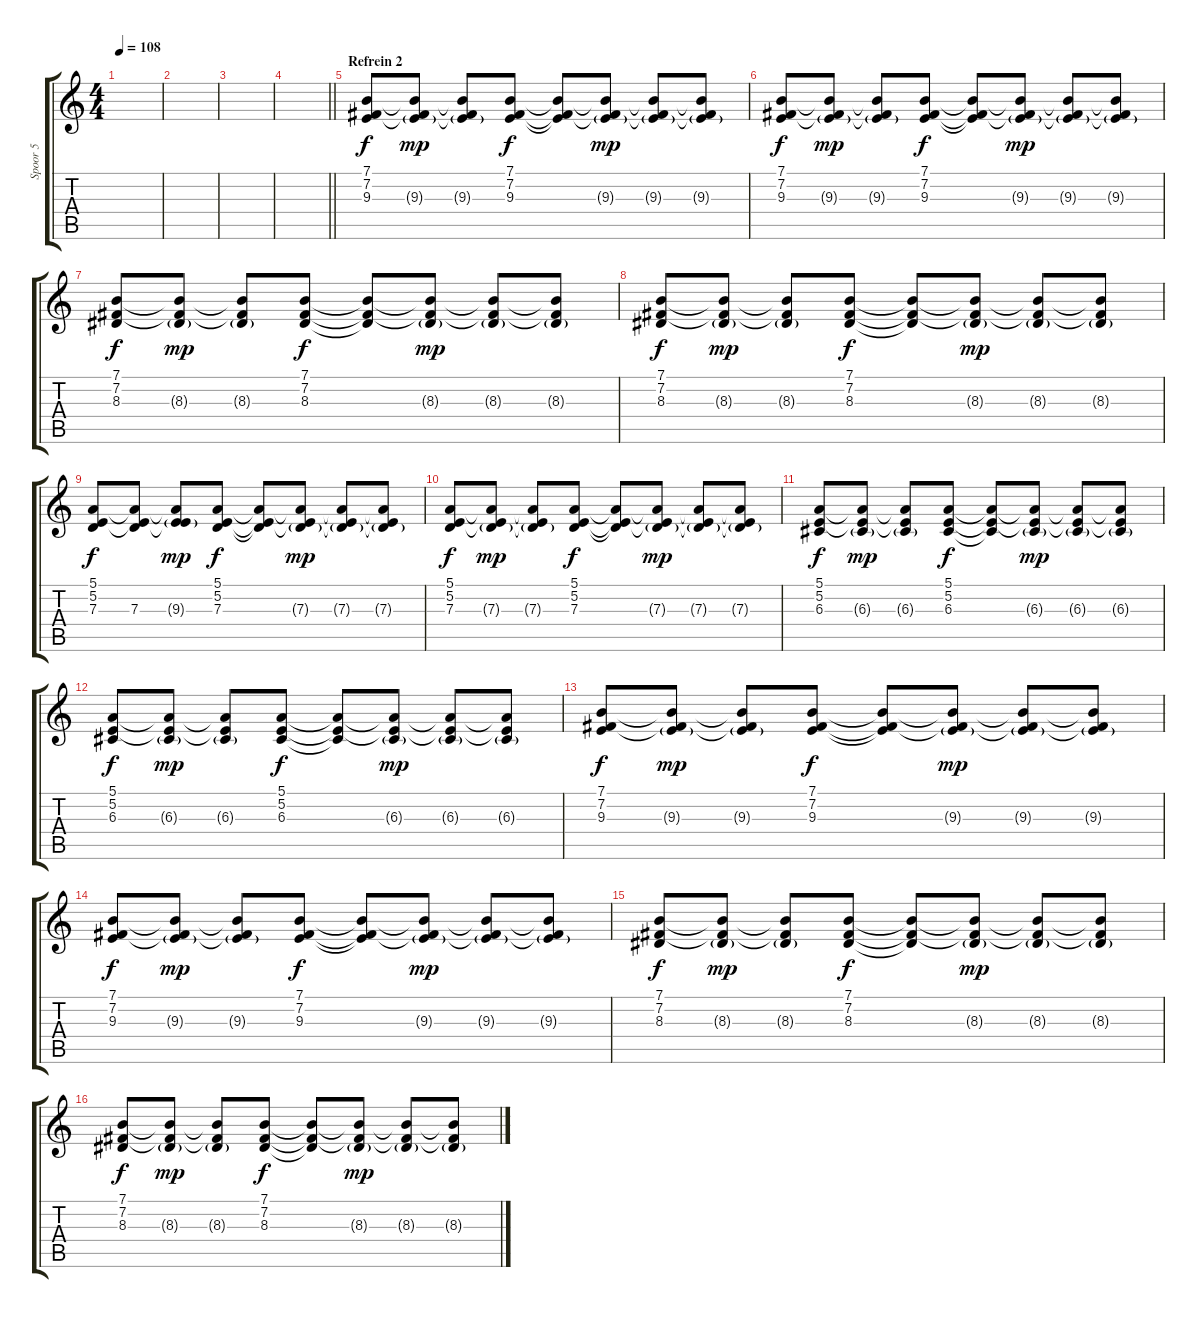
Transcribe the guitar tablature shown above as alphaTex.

\track ("Spoor 5" "Spoor 5") {instrument acousticgrandpiano}
\staff {score tabs}
\tuning (E4 B3 G3 D3 A2 E2) {hide}
\ts (4 4)
\tempo 108
\clef g2
\ks c
|
|
|
\barLineRight lightlight
|
\section ("" "Refrein 2")
(7.1 7.2 9.3).8{dy f} (7.1{t} 7.2{t} 9.3{g}).8{dy mp} (7.1{t} 7.2{t} 9.3{g}).8 (7.1 7.2 9.3).8{dy f} (7.1{t} 7.2{t} 9.3{t}).8 (7.1{t} 7.2{t} 9.3{g}).8{dy mp} (7.1{t} 7.2{t} 9.3{g}).8 (7.1{t} 7.2{t} 9.3{g}).8 |
(7.1 7.2 9.3).8{dy f} (7.1{t} 7.2{t} 9.3{g}).8{dy mp} (7.1{t} 7.2{t} 9.3{g}).8 (7.1 7.2 9.3).8{dy f} (7.1{t} 7.2{t} 9.3{t}).8 (7.1{t} 7.2{t} 9.3{g}).8{dy mp} (7.1{t} 7.2{t} 9.3{g}).8 (7.1{t} 7.2{t} 9.3{g}).8 |
(7.1 7.2 8.3).8{dy f} (7.1{t} 7.2{t} 8.3{g}).8{dy mp} (7.1{t} 7.2{t} 8.3{g}).8 (7.1 7.2 8.3).8{dy f} (7.1{t} 7.2{t} 8.3{t}).8 (7.1{t} 7.2{t} 8.3{g}).8{dy mp} (7.1{t} 7.2{t} 8.3{g}).8 (7.1{t} 7.2{t} 8.3{g}).8 |
(7.1 7.2 8.3).8{dy f} (7.1{t} 7.2{t} 8.3{g}).8{dy mp} (7.1{t} 7.2{t} 8.3{g}).8 (7.1 7.2 8.3).8{dy f} (7.1{t} 7.2{t} 8.3{t}).8 (7.1{t} 7.2{t} 8.3{g}).8{dy mp} (7.1{t} 7.2{t} 8.3{g}).8 (7.1{t} 7.2{t} 8.3{g}).8 |
(5.1 5.2 7.3).8{dy f} (5.1{t} 5.2{t} 7.3).8 (5.1{t} 5.2{t} 9.3{g}).8{dy mp} (5.1 5.2 7.3).8{dy f} (5.1{t} 5.2{t} 7.3{t}).8 (5.1{t} 5.2{t} 7.3{g}).8{dy mp} (5.1{t} 5.2{t} 7.3{g}).8 (5.1{t} 5.2{t} 7.3{g}).8 |
(5.1 5.2 7.3).8{dy f} (5.1{t} 5.2{t} 7.3{g}).8{dy mp} (5.1{t} 5.2{t} 7.3{g}).8 (5.1 5.2 7.3).8{dy f} (5.1{t} 5.2{t} 7.3{t}).8 (5.1{t} 5.2{t} 7.3{g}).8{dy mp} (5.1{t} 5.2{t} 7.3{g}).8 (5.1{t} 5.2{t} 7.3{g}).8 |
(5.1 5.2 6.3).8{dy f} (5.1{t} 5.2{t} 6.3{g}).8{dy mp} (5.1{t} 5.2{t} 6.3{g}).8 (5.1 5.2 6.3).8{dy f} (5.1{t} 5.2{t} 6.3{t}).8 (5.1{t} 5.2{t} 6.3{g}).8{dy mp} (5.1{t} 5.2{t} 6.3{g}).8 (5.1{t} 5.2{t} 6.3{g}).8 |
(5.1 5.2 6.3).8{dy f} (5.1{t} 5.2{t} 6.3{g}).8{dy mp} (5.1{t} 5.2{t} 6.3{g}).8 (5.1 5.2 6.3).8{dy f} (5.1{t} 5.2{t} 6.3{t}).8 (5.1{t} 5.2{t} 6.3{g}).8{dy mp} (5.1{t} 5.2{t} 6.3{g}).8 (5.1{t} 5.2{t} 6.3{g}).8 |
(7.1 7.2 9.3).8{dy f} (7.1{t} 7.2{t} 9.3{g}).8{dy mp} (7.1{t} 7.2{t} 9.3{g}).8 (7.1 7.2 9.3).8{dy f} (7.1{t} 7.2{t} 9.3{t}).8 (7.1{t} 7.2{t} 9.3{g}).8{dy mp} (7.1{t} 7.2{t} 9.3{g}).8 (7.1{t} 7.2{t} 9.3{g}).8 |
(7.1 7.2 9.3).8{dy f} (7.1{t} 7.2{t} 9.3{g}).8{dy mp} (7.1{t} 7.2{t} 9.3{g}).8 (7.1 7.2 9.3).8{dy f} (7.1{t} 7.2{t} 9.3{t}).8 (7.1{t} 7.2{t} 9.3{g}).8{dy mp} (7.1{t} 7.2{t} 9.3{g}).8 (7.1{t} 7.2{t} 9.3{g}).8 |
(7.1 7.2 8.3).8{dy f} (7.1{t} 7.2{t} 8.3{g}).8{dy mp} (7.1{t} 7.2{t} 8.3{g}).8 (7.1 7.2 8.3).8{dy f} (7.1{t} 7.2{t} 8.3{t}).8 (7.1{t} 7.2{t} 8.3{g}).8{dy mp} (7.1{t} 7.2{t} 8.3{g}).8 (7.1{t} 7.2{t} 8.3{g}).8 |
(7.1 7.2 8.3).8{dy f} (7.1{t} 7.2{t} 8.3{g}).8{dy mp} (7.1{t} 7.2{t} 8.3{g}).8 (7.1 7.2 8.3).8{dy f} (7.1{t} 7.2{t} 8.3{t}).8 (7.1{t} 7.2{t} 8.3{g}).8{dy mp} (7.1{t} 7.2{t} 8.3{g}).8 (7.1{t} 7.2{t} 8.3{g}).8
